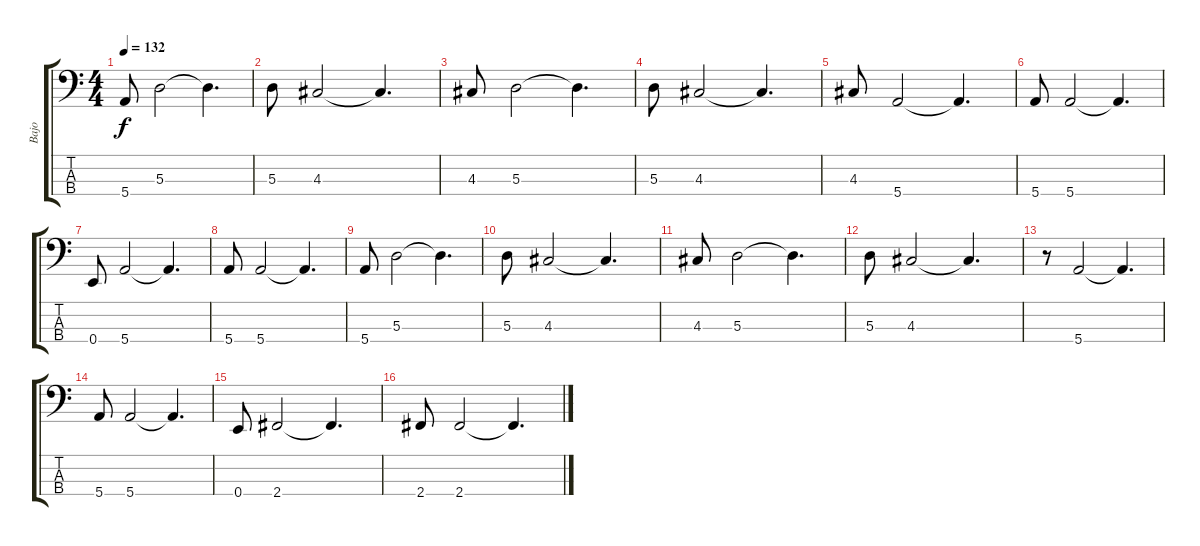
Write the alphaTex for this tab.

\track ("Bajo" "Bajo") {instrument electricbassfinger}
\staff {score tabs}
\tuning (G2 D2 A1 E1) {hide}
\ts (4 4)
\tempo 132
\clef f4
\ks c
5.4.8{dy f} 5.3.2 5.3{t}.4{d} |
5.3.8 4.3.2 4.3{t}.4{d} |
4.3.8 5.3.2 5.3{t}.4{d} |
5.3.8 4.3.2 4.3{t}.4{d} |
4.3.8 5.4.2 5.4{t}.4{d} |
5.4.8 5.4.2 5.4{t}.4{d} |
0.4.8 5.4.2 5.4{t}.4{d} |
5.4.8 5.4.2 5.4{t}.4{d} |
5.4.8 5.3.2 5.3{t}.4{d} |
5.3.8 4.3.2 4.3{t}.4{d} |
4.3.8 5.3.2 5.3{t}.4{d} |
5.3.8 4.3.2 4.3{t}.4{d} |
r.8 5.4.2 5.4{t}.4{d} |
5.4.8 5.4.2 5.4{t}.4{d} |
0.4.8 2.4.2 2.4{t}.4{d} |
2.4.8 2.4.2 2.4{t}.4{d}
